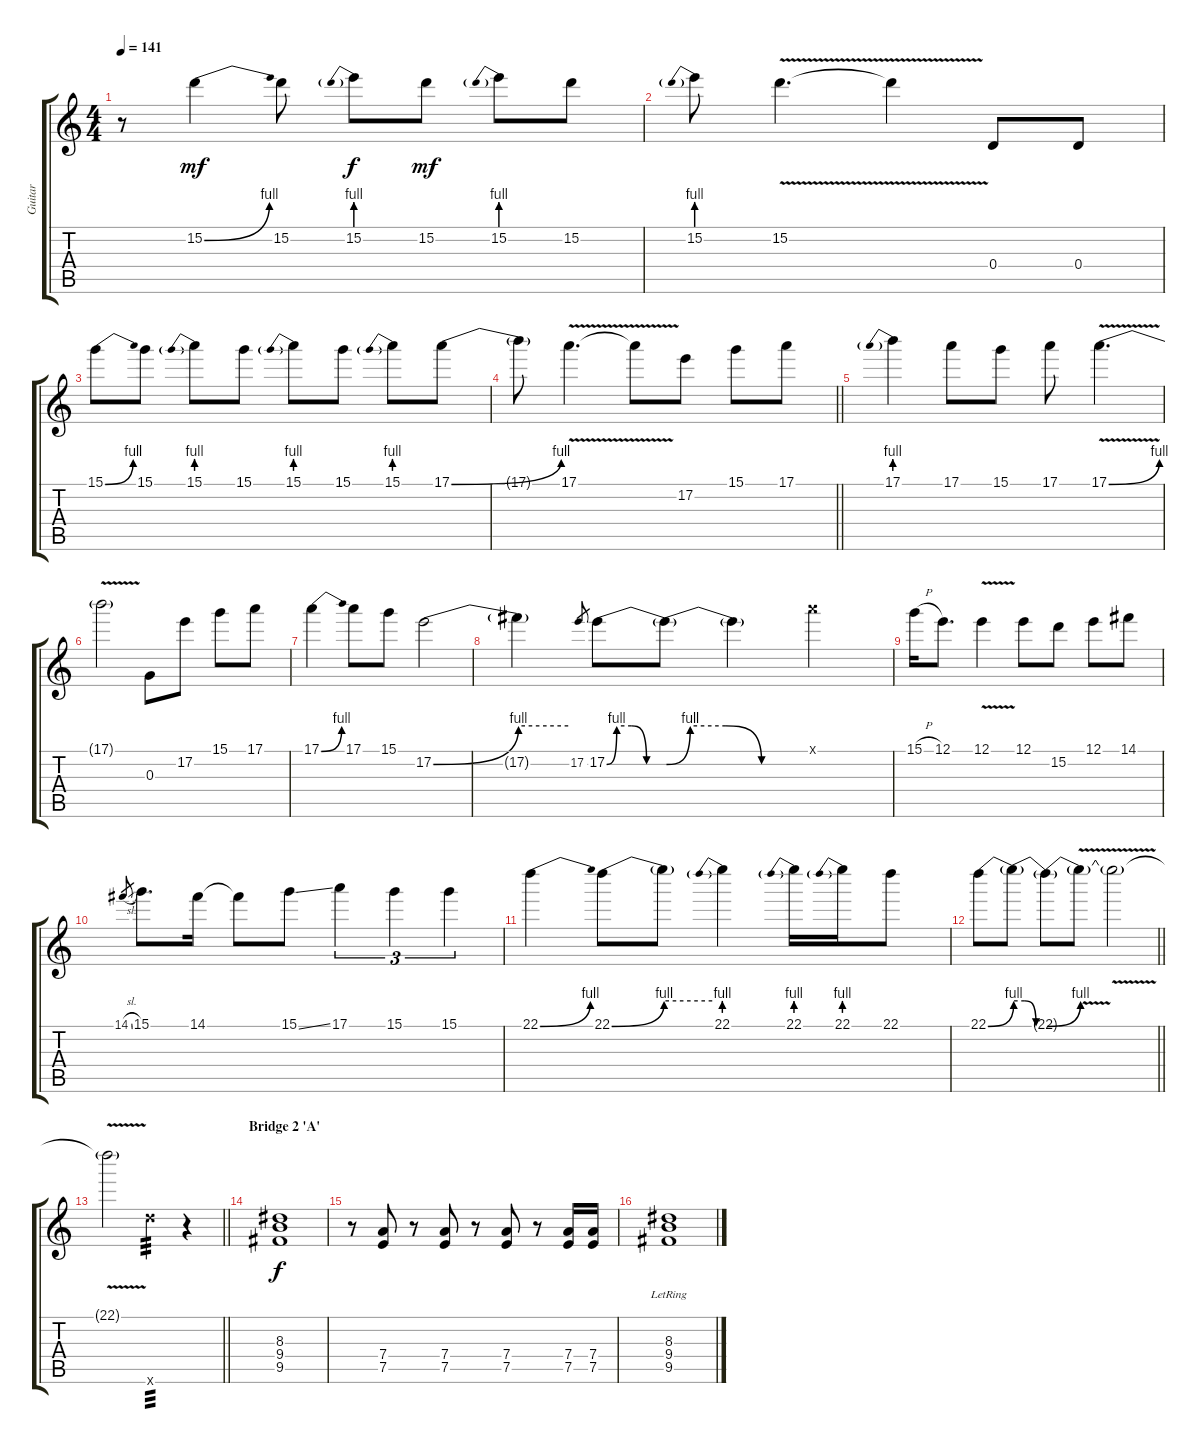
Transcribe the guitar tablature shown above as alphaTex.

\track ("Guitar" "Guitar") {instrument overdrivenguitar}
\staff {score tabs}
\tuning (E4 B3 G3 D3 A2 E2) {hide}
\ts (4 4)
\tempo 141
\clef g2
\ks c
r.8{dy mf} 15.2{be (bend 0 0 60 4)}.4 15.2.8 15.2{be (prebend 0 4 60 4)}.8{dy f} 15.2.8{dy mf} 15.2{be (prebend 0 4 60 4)}.8 15.2.8 |
15.2{be (prebend 0 4 60 4)}.8 15.2{v}.4{d} 15.2{v t}.4 0.4.8 0.4.8 |
15.1{be (bend 0 0 60 4)}.8 15.1.8 15.1{be (prebend 0 4 60 4)}.8 15.1.8 15.1{be (prebend 0 4 60 4)}.8 15.1.8 15.1{be (prebend 0 4 60 4)}.8 17.1{be (bend 0 0 60 4)}.8 |
\barLineRight lightlight
17.1{t}.8 17.1{v}.4{d} 17.1{v t}.8 17.2.8 15.1.8 17.1.8 |
17.1{be (prebend 0 4 60 4)}.4 17.1.8 15.1.8 17.1.8 17.1{be (bend 0 0 60 4) v}.4{d} |
17.1{v t}.2 0.3.8 17.2.8 15.1.8 17.1.8 |
17.1{be (bend 0 0 60 4)}.4 17.1.8 15.1.8 17.2{be (bend 0 0 60 4)}.2 |
17.2{be (hold 0 4 60 4) t}.4 17.2.8{gr} 17.2{be (custom 0 0 10 4 25 4 40 0 60 0)}.8 17.2{be (custom 0 0 10 4 25 4 40 0 60 0) t}.8 17.2{t}.4 17.1{x}.4 |
15.1{h}.16 12.1.8{d} 12.1{v}.4 12.1.8 15.2.8 12.1.8 14.1.8 |
14.1{sl}.8{gr} 15.1.8{d} 14.1.16 14.1{t}.8 15.1{ss}.8 17.1.4{tu (3 2)} 15.1.4{tu (3 2)} 15.1.4{tu (3 2)} |
22.1{be (bend 0 0 60 4)}.4 22.1{be (bend 0 0 60 4)}.8 22.1{be (hold 0 4 60 4) t}.8 22.1{be (prebend 0 4 60 4)}.4 22.1{be (prebend 0 4 60 4)}.16 22.1{be (prebend 0 4 60 4)}.16 22.1.8 |
\barLineRight lightlight
22.1{be (bend 0 0 60 4)}.8 22.1{be (custom 0 4 20 4 40 0 60 0) t}.8 22.1{be (bend 0 0 60 4) t}.8 22.1{v t}.8 22.1{v t}.2 |
\barLineRight lightlight
22.1{v t}.2 22.6{x}.4{tp 3} r.4 |
\section ("" "Bridge 2 'A'")
(8.3 9.4 9.5).1{dy f} |
r.8 (7.4 7.5).8 r.8 (7.4 7.5).8 r.8 (7.4 7.5).8 r.8 (7.4 7.5).16 (7.4 7.5).16 |
(8.3 9.4 9.5{lr}).1
